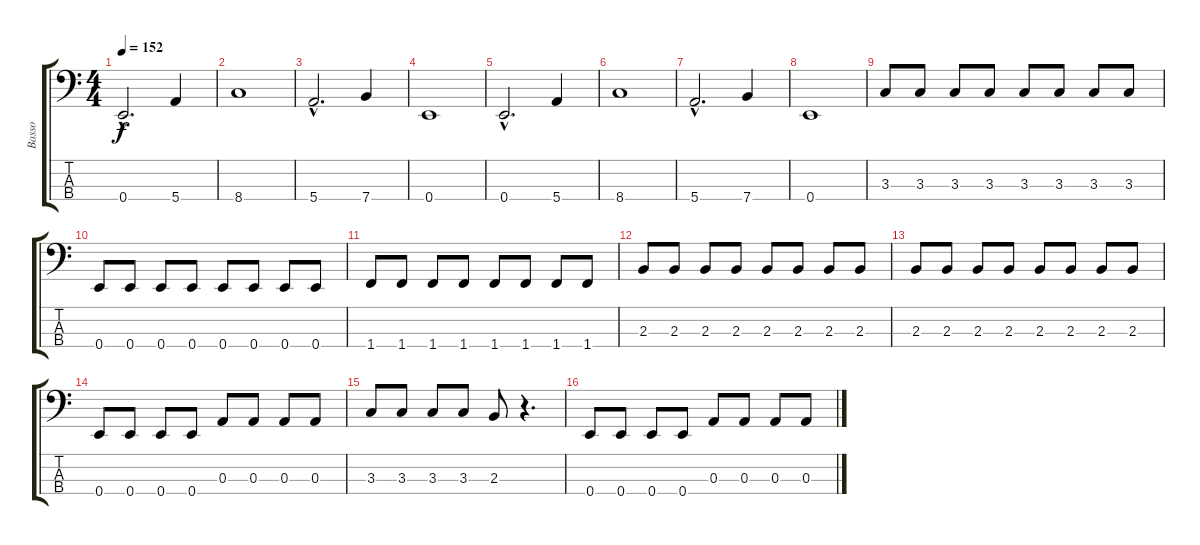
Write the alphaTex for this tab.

\track ("Basso" "Basso") {instrument electricbasspick}
\staff {score tabs}
\tuning (G2 D2 A1 E1) {hide}
\ts (4 4)
\tempo 152
\clef f4
\ks c
0.4{hac}.2{d dy f} 5.4.4 |
8.4.1 |
5.4{hac}.2{d} 7.4.4 |
0.4.1 |
0.4{hac}.2{d} 5.4.4 |
8.4.1 |
5.4{hac}.2{d} 7.4.4 |
0.4.1 |
3.3.8 3.3.8 3.3.8 3.3.8 3.3.8 3.3.8 3.3.8 3.3.8 |
0.4.8 0.4.8 0.4.8 0.4.8 0.4.8 0.4.8 0.4.8 0.4.8 |
1.4.8 1.4.8 1.4.8 1.4.8 1.4.8 1.4.8 1.4.8 1.4.8 |
2.3.8 2.3.8 2.3.8 2.3.8 2.3.8 2.3.8 2.3.8 2.3.8 |
2.3.8 2.3.8 2.3.8 2.3.8 2.3.8 2.3.8 2.3.8 2.3.8 |
0.4.8 0.4.8 0.4.8 0.4.8 0.3.8 0.3.8 0.3.8 0.3.8 |
3.3.8 3.3.8 3.3.8 3.3.8 2.3.8 r.4{d} |
0.4.8 0.4.8 0.4.8 0.4.8 0.3.8 0.3.8 0.3.8 0.3.8
